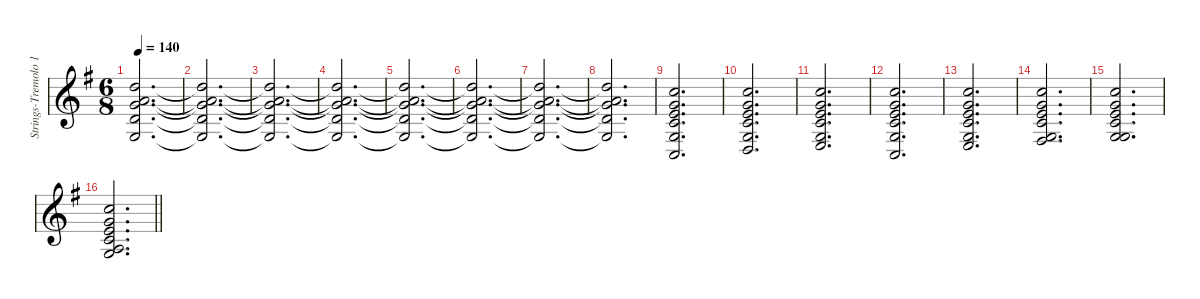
\defaultSystemsLayout 8
\hideDynamics
\bracketExtendMode groupsimilarinstruments
\firstSystemTrackNameMode fullname
\otherSystemsTrackNameOrientation horizontal
\track ("Strings-Tremolo 1" "vln.") {defaultSystemsLayout 16 instrument tremolostrings}
\staff {score}
\tuning (E4 B3 G3 D3 A2 E2)
\ts (6 8)
\tempo 140
\clef g2
\ks g
(10.1{acc forcenatural} 10.2{acc forcenatural} 12.3{acc forcenatural} 12.4{acc forcenatural} 10.5{acc forcenatural}).2{d dy f beam Up} |
(10.1{t acc forcenatural} 10.2{t acc forcenatural} 12.3{t acc forcenatural} 12.4{t acc forcenatural} 10.5{t acc forcenatural}).2{d beam Up} |
(10.1{t acc forcenatural} 10.2{t acc forcenatural} 12.3{t acc forcenatural} 12.4{t acc forcenatural} 10.5{t acc forcenatural}).2{d beam Up} |
(10.1{t acc forcenatural} 10.2{t acc forcenatural} 12.3{t acc forcenatural} 12.4{t acc forcenatural} 10.5{t acc forcenatural}).2{d beam Up} |
(10.1{t acc forcenatural} 10.2{t acc forcenatural} 12.3{t acc forcenatural} 12.4{t acc forcenatural} 10.5{t acc forcenatural}).2{d beam Up} |
(10.1{t acc forcenatural} 10.2{t acc forcenatural} 12.3{t acc forcenatural} 12.4{t acc forcenatural} 10.5{t acc forcenatural}).2{d beam Up} |
(10.1{t acc forcenatural} 10.2{t acc forcenatural} 12.3{t acc forcenatural} 12.4{t acc forcenatural} 10.5{t acc forcenatural}).2{d beam Up} |
(10.1{t acc forcenatural} 10.2{t acc forcenatural} 12.3{t acc forcenatural} 12.4{t acc forcenatural} 10.5{t acc forcenatural}).2{d beam Up} |
(8.1{acc forcenatural} 8.2{acc forcenatural} 9.3{acc forcenatural} 10.4{acc forcenatural} 10.5{acc forcenatural} 8.6{acc forcenatural}).2{d beam Up} |
(8.1{acc forcenatural} 8.2{acc forcenatural} 9.3{acc forcenatural} 10.4{acc forcenatural} 10.5{acc forcenatural} 10.6{acc forcenatural}).2{d beam Up} |
(8.1{acc forcenatural} 8.2{acc forcenatural} 9.3{acc forcenatural} 10.4{acc forcenatural} 10.5{acc forcenatural} 12.6{acc forcenatural}).2{d beam Up} |
(8.1{acc forcenatural} 8.2{acc forcenatural} 9.3{acc forcenatural} 10.4{acc forcenatural} 10.5{acc forcenatural} 8.6{acc forcenatural}).2{d beam Up} |
(8.1{acc forcenatural} 8.2{acc forcenatural} 9.3{acc forcenatural} 10.4{acc forcenatural} 10.5{acc forcenatural} 12.6{acc forcenatural}).2{d beam Up} |
(8.1{acc forcenatural} 8.2{acc forcenatural} 9.3{acc forcenatural} 10.4{acc forcenatural} 10.5{acc forcenatural} 14.6{acc #}).2{d beam Up} |
(8.1{acc forcenatural} 8.2{acc forcenatural} 9.3{acc forcenatural} 10.4{acc forcenatural} 10.5{acc forcenatural} 15.6{acc forcenatural}).2{d beam Up} |
\barLineRight lightlight
(8.1{acc forcenatural} 8.2{acc forcenatural} 9.3{acc forcenatural} 10.4{acc forcenatural} 10.5{acc forcenatural} 17.6{acc forcenatural}).2{d beam Up}
